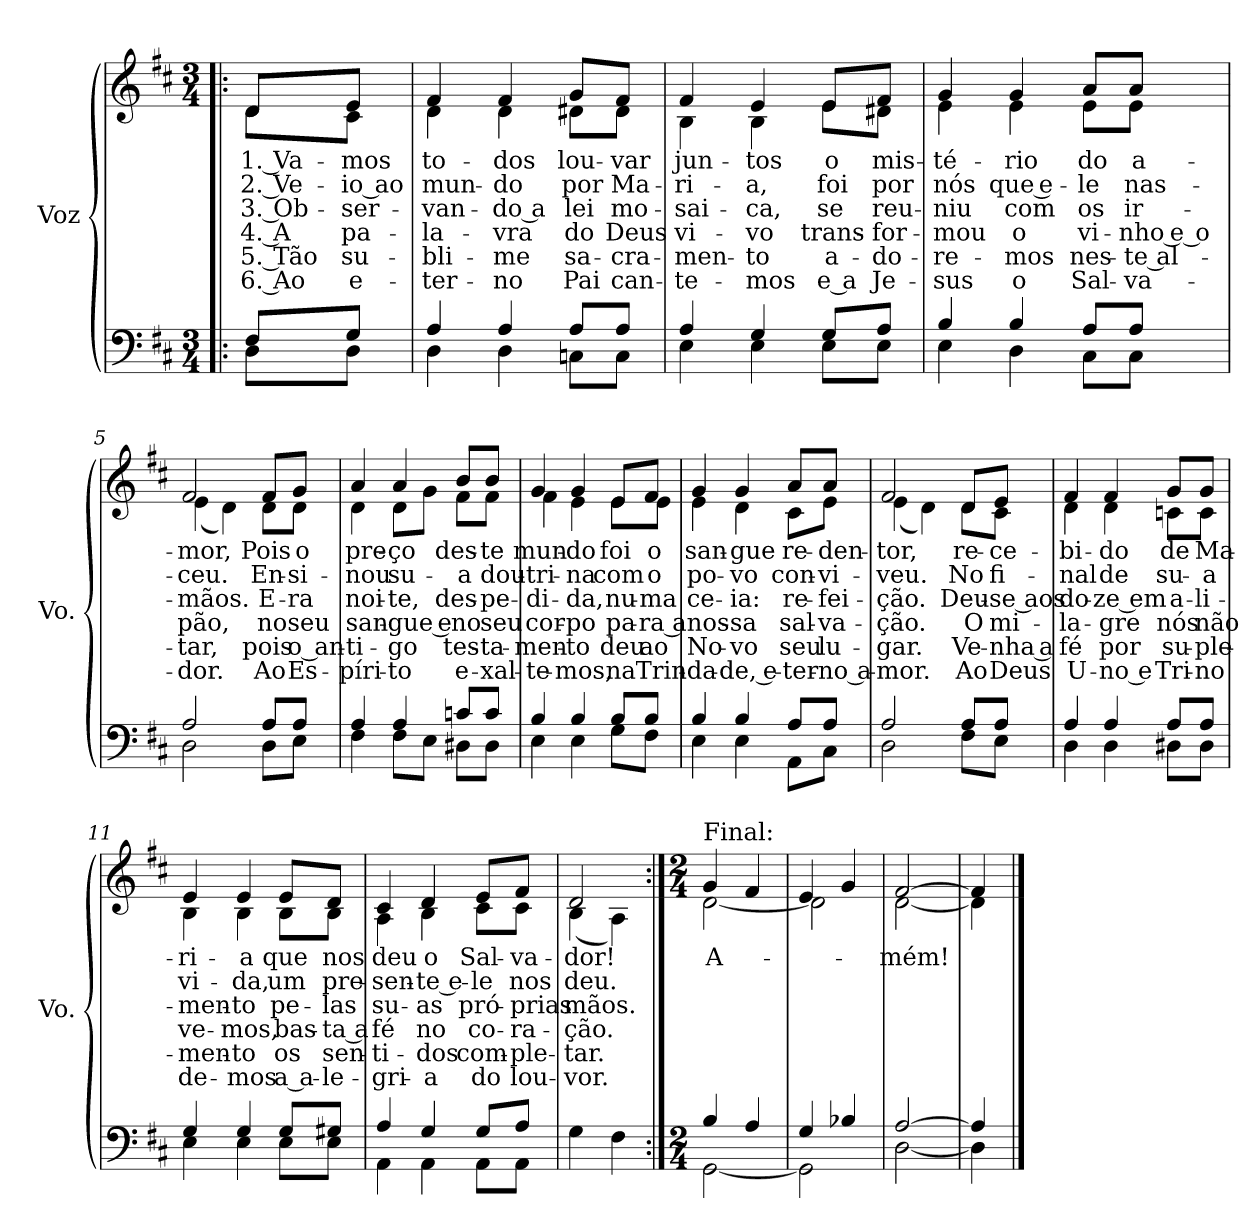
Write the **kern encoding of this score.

**kern	**kern	**text	**text	**text	**text	**text	**text
*part1	*part1	*part1	*part1	*part1	*part1	*part1	*part1
*staff2	*staff1	*staff1	*staff1	*staff1	*staff1	*staff1	*staff1
*I"Voz	*	*	*	*	*	*	*
*I'Vo.	*	*	*	*	*	*	*
*clefF4	*clefG2	*	*	*	*	*	*
*k[f#c#]	*k[f#c#]	*	*	*	*	*	*
*M3/4	*M3/4	*	*	*	*	*	*
*MM80	*MM80	*	*	*	*	*	*
=1!|:	=1!|:	=1!|:	=1!|:	=1!|:	=1!|:	=1!|:	=1!|:
*^	*	*	*	*	*	*	*
!	!	!	!LO:LY:b	!LO:LY:b	!LO:LY:b	!LO:LY:b	!LO:LY:b	!LO:LY:b
*	*	*^	*	*	*	*	*	*
8F#/L	8D\L	8d/L	8d\L	1. Va-	2. Ve-	3. Ob-	4. A	5. Tão	6. Ao
!	!	!	!	!LO:LY:b	!LO:LY:b	!LO:LY:b	!LO:LY:b	!LO:LY:b	!LO:LY:b
8G/J	8D\J	8e/J	8c#\J	-mos	-io ao	ser-	pa-	su-	e-
=2	=2	=2	=2	=2	=2	=2	=2	=2	=2
!	!	!	!	!LO:LY:b	!LO:LY:b	!LO:LY:b	!LO:LY:b	!LO:LY:b	!LO:LY:b
4A/	4D\	4f#/	4d\	to-	mun-	-van-	-la-	-bli-	-ter-
!	!	!	!	!LO:LY:b	!LO:LY:b	!LO:LY:b	!LO:LY:b	!LO:LY:b	!LO:LY:b
4A/	4D\	4f#/	4d\	-dos	-do	-do a	-vra	-me	-no
!	!	!	!	!LO:LY:b	!LO:LY:b	!LO:LY:b	!LO:LY:b	!LO:LY:b	!LO:LY:b
8A/L	8Cn\L	8g/L	8d#X\L	lou-	por	lei	do	sa-	Pai
!	!	!	!	!LO:LY:b	!LO:LY:b	!LO:LY:b	!LO:LY:b	!LO:LY:b	!LO:LY:b
8A/J	8C\J	8f#/J	8d#\J	-var	Ma-	mo-	Deus	-cra-	can-
=3	=3	=3	=3	=3	=3	=3	=3	=3	=3
!	!	!	!	!LO:LY:b	!LO:LY:b	!LO:LY:b	!LO:LY:b	!LO:LY:b	!LO:LY:b
4A/	4E\	4f#/	4B\	jun-	-ri-	-sai-	vi-	-men-	-te-
!	!	!	!	!LO:LY:b	!LO:LY:b	!LO:LY:b	!LO:LY:b	!LO:LY:b	!LO:LY:b
4G/	4E\	4e/	4B\	-tos	-a,	-ca,	-vo	-to	-mos
!	!	!	!	!LO:LY:b	!LO:LY:b	!LO:LY:b	!LO:LY:b	!LO:LY:b	!LO:LY:b
8G/L	8E\L	8e/L	8e\L	o	foi	se	trans-	a-	e a
!	!	!	!	!LO:LY:b	!LO:LY:b	!LO:LY:b	!LO:LY:b	!LO:LY:b	!LO:LY:b
8A/J	8E\J	8f#/J	8d#X\J	mis-	por	reu-	-for-	-do-	Je-
=4	=4	=4	=4	=4	=4	=4	=4	=4	=4
!	!	!	!	!LO:LY:b	!LO:LY:b	!LO:LY:b	!LO:LY:b	!LO:LY:b	!LO:LY:b
4B/	4E\	4g/	4e\	-té-	nós	-niu	-mou	-re-	-sus
!	!	!	!	!LO:LY:b	!LO:LY:b	!LO:LY:b	!LO:LY:b	!LO:LY:b	!LO:LY:b
4B/	4D\	4g/	4e\	-rio	que e-	com	o	-mos	o
!	!	!	!	!LO:LY:b	!LO:LY:b	!LO:LY:b	!LO:LY:b	!LO:LY:b	!LO:LY:b
8A/L	8C#\L	8a/L	8e\L	do	-le	os	vi-	nes-	Sal-
!	!	!	!	!LO:LY:b	!LO:LY:b	!LO:LY:b	!LO:LY:b	!LO:LY:b	!LO:LY:b
8A/J	8C#\J	8a/J	8e\J	a-	nas-	ir-	-nho e o	-te al-	-va-
!!LO:LB:g=z	!!
=5	=5	=5	=5	=5	=5	=5	=5	=5	=5
!	!	!	!	!LO:LY:b	!LO:LY:b	!LO:LY:b	!LO:LY:b	!LO:LY:b	!LO:LY:b
2A/	2D\	2f#/	(>4e\	-mor,	-ceu.	-mãos.	pão,	-tar,	-dor.
.	.	.	4d\)	.	.	.	.	.	.
!	!	!	!	!LO:LY:b	!LO:LY:b	!LO:LY:b	!LO:LY:b	!LO:LY:b	!LO:LY:b
8A/L	8D\L	8f#/L	8d\L	Pois	En-	E-	no	pois	Ao
!	!	!	!	!LO:LY:b	!LO:LY:b	!LO:LY:b	!LO:LY:b	!LO:LY:b	!LO:LY:b
8A/J	8E\J	8g/J	8d\J	o	-si-	-ra	seu	o an-	Es-
=6	=6	=6	=6	=6	=6	=6	=6	=6	=6
!	!	!	!	!LO:LY:b	!LO:LY:b	!LO:LY:b	!LO:LY:b	!LO:LY:b	!LO:LY:b
4A/	4F#\	4a/	4d\	pre-	-nou	noi-	san-	-ti-	-píri-
!	!	!	!	!LO:LY:b	!LO:LY:b	!LO:LY:b	!LO:LY:b	!LO:LY:b	!LO:LY:b
4A/	8F#\L	4a/	8d\L	-ço	su-	-te,	-gue e	-go	-to
.	8E\J	.	8g\J	.	.	.	.	.	.
!	!	!	!	!LO:LY:b	!LO:LY:b	!LO:LY:b	!LO:LY:b	!LO:LY:b	!LO:LY:b
8cn/L	8D#X\L	8b/L	8f#\L	des-	-a	des-	no	tes-	e-
!	!	!	!	!LO:LY:b	!LO:LY:b	!LO:LY:b	!LO:LY:b	!LO:LY:b	!LO:LY:b
8c/J	8D#\J	8b/J	8f#\J	-te	dou-	-pe-	seu	-ta-	-xal-
=7	=7	=7	=7	=7	=7	=7	=7	=7	=7
!	!	!	!	!LO:LY:b	!LO:LY:b	!LO:LY:b	!LO:LY:b	!LO:LY:b	!LO:LY:b
4B/	4E\	4g/	4f#\	mun-	-tri-	-di-	cor-	-men-	-te-
!	!	!	!	!LO:LY:b	!LO:LY:b	!LO:LY:b	!LO:LY:b	!LO:LY:b	!LO:LY:b
4B/	4E\	4g/	4e\	-do	-na	-da,	-po	-to	-mos,
!	!	!	!	!LO:LY:b	!LO:LY:b	!LO:LY:b	!LO:LY:b	!LO:LY:b	!LO:LY:b
8B/L	8G\L	8e/L	8e\L	foi	com	nu-	pa-	deu	na
!	!	!	!	!LO:LY:b	!LO:LY:b	!LO:LY:b	!LO:LY:b	!LO:LY:b	!LO:LY:b
8B/J	8F#\J	8f#/J	8e\J	o	o	-ma	-ra a	ao	Trin-
=8	=8	=8	=8	=8	=8	=8	=8	=8	=8
!	!	!	!	!LO:LY:b	!LO:LY:b	!LO:LY:b	!LO:LY:b	!LO:LY:b	!LO:LY:b
4B/	4E\	4g/	4e\	san-	po-	ce-	nos-	No-	-da-
!	!	!	!	!LO:LY:b	!LO:LY:b	!LO:LY:b	!LO:LY:b	!LO:LY:b	!LO:LY:b
4B/	4E\	4g/	4d\	-gue	-vo	-ia:	-sa	-vo	-de, e-
!	!	!	!	!LO:LY:b	!LO:LY:b	!LO:LY:b	!LO:LY:b	!LO:LY:b	!LO:LY:b
8A/L	8AA\L	8a/L	8c#\L	re-	con-	re-	sal-	seu	-ter-
!	!	!	!	!LO:LY:b	!LO:LY:b	!LO:LY:b	!LO:LY:b	!LO:LY:b	!LO:LY:b
8A/J	8C#\J	8a/J	8e\J	-den-	-vi-	-fei-	-va-	lu-	-no a-
!!LO:LB:g=z	!!
=9	=9	=9	=9	=9	=9	=9	=9	=9	=9
!	!	!	!	!LO:LY:b	!LO:LY:b	!LO:LY:b	!LO:LY:b	!LO:LY:b	!LO:LY:b
2A/	2D\	2f#/	(>4e\	-tor,	-veu.	-ção.	-ção.	-gar.	-mor.
.	.	.	4d\)	.	.	.	.	.	.
!	!	!	!	!LO:LY:b	!LO:LY:b	!LO:LY:b	!LO:LY:b	!LO:LY:b	!LO:LY:b
8A/L	8F#\L	8d/L	8d\L	re-	No	Deu-	O	Ve-	Ao
!	!	!	!	!LO:LY:b	!LO:LY:b	!LO:LY:b	!LO:LY:b	!LO:LY:b	!LO:LY:b
8A/J	8E\J	8e/J	8c#\J	-ce-	fi-	-se aos	mi-	-nha a	Deus
=10	=10	=10	=10	=10	=10	=10	=10	=10	=10
!	!	!	!	!LO:LY:b	!LO:LY:b	!LO:LY:b	!LO:LY:b	!LO:LY:b	!LO:LY:b
4A/	4D\	4f#/	4d\	-bi-	-nal	do-	-la-	fé	U-
!	!	!	!	!LO:LY:b	!LO:LY:b	!LO:LY:b	!LO:LY:b	!LO:LY:b	!LO:LY:b
4A/	4D\	4f#/	4d\	-do	de	-ze em	-gre	por	-no e
!	!	!	!	!LO:LY:b	!LO:LY:b	!LO:LY:b	!LO:LY:b	!LO:LY:b	!LO:LY:b
8A/L	8D#X\L	8g/L	8cn\L	de	su-	a-	nós	su-	Tri-
!	!	!	!	!LO:LY:b	!LO:LY:b	!LO:LY:b	!LO:LY:b	!LO:LY:b	!LO:LY:b
8A/J	8D#\J	8g/J	8c\J	Ma-	-a	-li-	não	-ple-	-no
=11	=11	=11	=11	=11	=11	=11	=11	=11	=11
!	!	!	!	!LO:LY:b	!LO:LY:b	!LO:LY:b	!LO:LY:b	!LO:LY:b	!LO:LY:b
4G/	4E\	4e/	4B\	-ri-	vi-	-men-	ve-	-men-	de-
!	!	!	!	!LO:LY:b	!LO:LY:b	!LO:LY:b	!LO:LY:b	!LO:LY:b	!LO:LY:b
4G/	4E\	4e/	4B\	-a	-da,	-to	-mos,	-to	-mos
!	!	!	!	!LO:LY:b	!LO:LY:b	!LO:LY:b	!LO:LY:b	!LO:LY:b	!LO:LY:b
8G/L	8E\L	8e/L	8B\L	que	um	pe-	bas-	os	a a-
!	!	!	!	!LO:LY:b	!LO:LY:b	!LO:LY:b	!LO:LY:b	!LO:LY:b	!LO:LY:b
8G#X/J	8E\J	8d/J	8B\J	nos	pre-	-las	-ta a	sen-	-le-
=12	=12	=12	=12	=12	=12	=12	=12	=12	=12
!	!	!	!	!LO:LY:b	!LO:LY:b	!LO:LY:b	!LO:LY:b	!LO:LY:b	!LO:LY:b
4A/	4AA\	4c#/	4A\	deu	-sen-	su-	fé	-ti-	-gri-
!	!	!	!	!LO:LY:b	!LO:LY:b	!LO:LY:b	!LO:LY:b	!LO:LY:b	!LO:LY:b
4G/	4AA\	4d/	4B\	o	-te e-	-as	no	-dos	-a
!	!	!	!	!LO:LY:b	!LO:LY:b	!LO:LY:b	!LO:LY:b	!LO:LY:b	!LO:LY:b
8G/L	8AA\L	8e/L	8c#\L	Sal-	-le	pró-	co-	com-	do
!	!	!	!	!LO:LY:b	!LO:LY:b	!LO:LY:b	!LO:LY:b	!LO:LY:b	!LO:LY:b
8A/J	8AA\J	8f#/J	8c#\J	-va-	nos	-prias	-ra-	-ple-	lou-
!!LO:PB:g=z	!!
=13	=13	=13	=13	=13	=13	=13	=13	=13	=13
!	!	!	!	!LO:LY:b	!LO:LY:b	!LO:LY:b	!LO:LY:b	!LO:LY:b	!LO:LY:b
*v	*v	*	*	*	*	*	*	*	*
4G\	2d/	(<4B\	-dor!	deu.	mãos.	-ção.	-tar.	-vor.
4F#\	.	4A\)	.	.	.	.	.	.
=14:|!	=14:|!	=14:|!	=14:|!	=14:|!	=14:|!	=14:|!	=14:|!	=14:|!
*M2/4	*M2/4	*	*	*	*	*	*	*
*^	*	*	*	*	*	*	*	*
!	!	!LO:TX:a:t=Final&colon;	!	!	!	!	!	!	!
!	!	!	!	!LO:LY:b	!	!	!	!	!
4B/	[2GG\	4g/	[2d\	A-	.	.	.	.	.
4A/	.	4f#/	.	.	.	.	.	.	.
=15	=15	=15	=15	=15	=15	=15	=15	=15	=15
4G/	2GG\]	4e/	2d\]	.	.	.	.	.	.
4B-X/	.	4g/	.	.	.	.	.	.	.
=16	=16	=16	=16	=16	=16	=16	=16	=16	=16
!	!	!	!	!LO:LY:b	!	!	!	!	!
[2A/	[2D\	[2f#/	[2d\	mém!	.	.	.	.	.
=17	=17	=17	=17	=17	=17	=17	=17	=17	=17
4A/]	4D\]	4f#/]	4d\]	.	.	.	.	.	.
*v	*v	*	*	*	*	*	*	*	*
*	*v	*v	*	*	*	*	*	*
==	==	==	==	==	==	==	==
*-	*-	*-	*-	*-	*-	*-	*-
